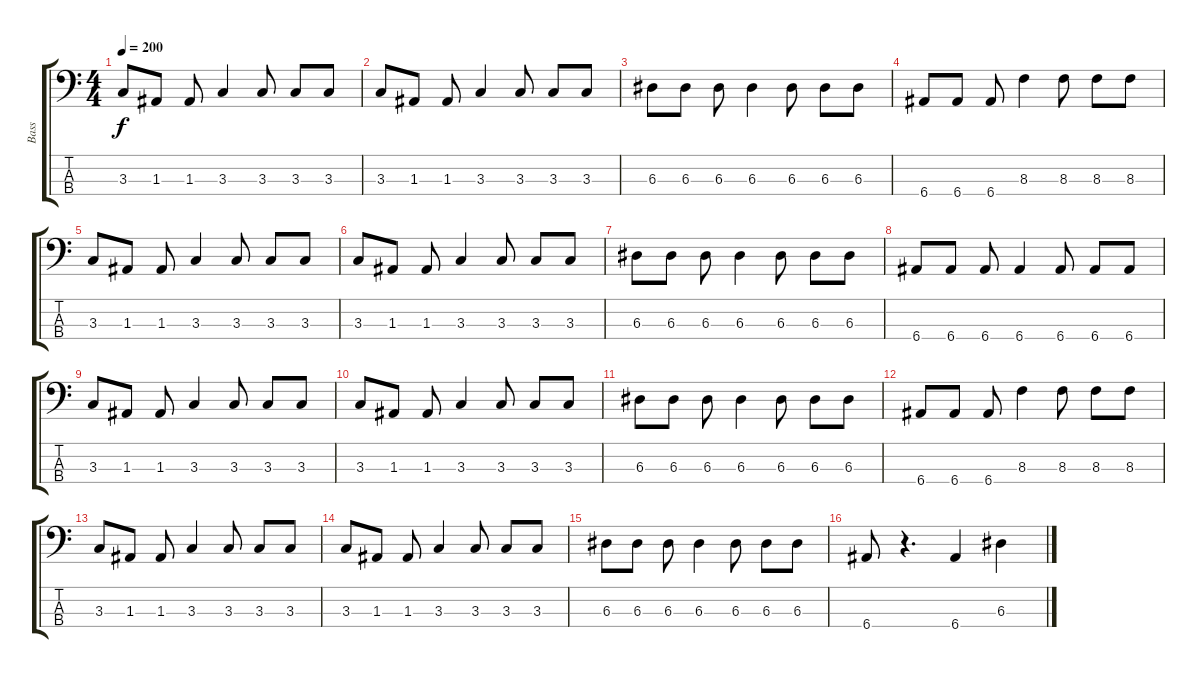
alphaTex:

\track ("Bass" "Bass") {instrument electricbasspick}
\staff {score tabs}
\tuning (G2 D2 A1 E1) {hide}
\ts (4 4)
\tempo 200
\clef f4
\ks c
3.3.8{dy f} 1.3.8 1.3.8 3.3.4 3.3.8 3.3.8 3.3.8 |
3.3.8 1.3.8 1.3.8 3.3.4 3.3.8 3.3.8 3.3.8 |
6.3.8 6.3.8 6.3.8 6.3.4 6.3.8 6.3.8 6.3.8 |
6.4.8 6.4.8 6.4.8 8.3.4 8.3.8 8.3.8 8.3.8 |
3.3.8 1.3.8 1.3.8 3.3.4 3.3.8 3.3.8 3.3.8 |
3.3.8 1.3.8 1.3.8 3.3.4 3.3.8 3.3.8 3.3.8 |
6.3.8 6.3.8 6.3.8 6.3.4 6.3.8 6.3.8 6.3.8 |
6.4.8 6.4.8 6.4.8 6.4.4 6.4.8 6.4.8 6.4.8 |
3.3.8 1.3.8 1.3.8 3.3.4 3.3.8 3.3.8 3.3.8 |
3.3.8 1.3.8 1.3.8 3.3.4 3.3.8 3.3.8 3.3.8 |
6.3.8 6.3.8 6.3.8 6.3.4 6.3.8 6.3.8 6.3.8 |
6.4.8 6.4.8 6.4.8 8.3.4 8.3.8 8.3.8 8.3.8 |
3.3.8 1.3.8 1.3.8 3.3.4 3.3.8 3.3.8 3.3.8 |
3.3.8 1.3.8 1.3.8 3.3.4 3.3.8 3.3.8 3.3.8 |
6.3.8 6.3.8 6.3.8 6.3.4 6.3.8 6.3.8 6.3.8 |
6.4.8 r.4{d} 6.4.4 6.3.4
